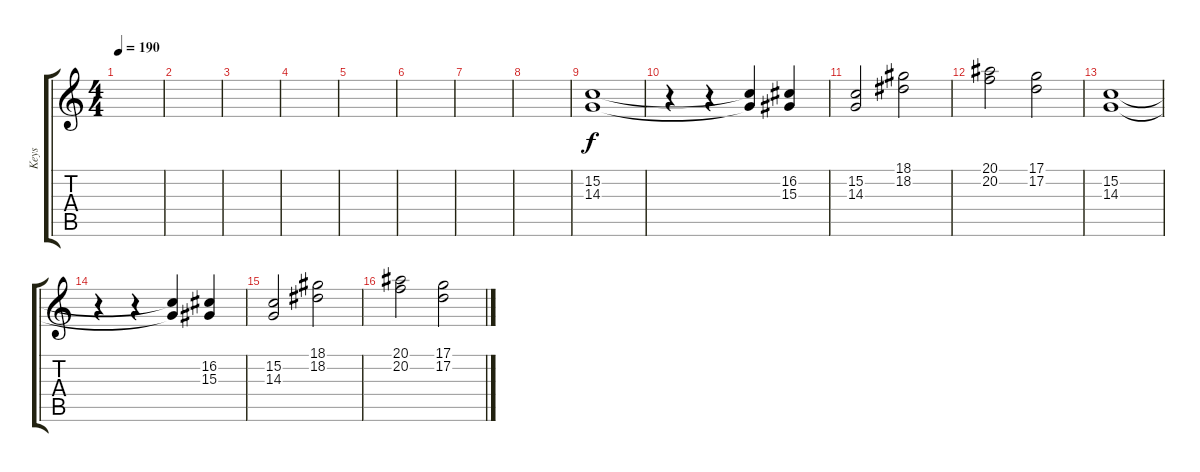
\track ("Keys" "Keys") {instrument stringensemble1}
\staff {score tabs}
\tuning (D4 A3 F3 C3 G2 C2) {hide}
\ts (4 4)
\tempo 190
\clef g2
\ks c
|
|
|
|
|
|
|
|
(15.2 14.3).1 |
r.4 r.4 (15.2{t} 14.3{t}).4 (16.2 15.3).4 |
(15.2 14.3).2 (18.1 18.2).2 |
(20.1 20.2).2 (17.1 17.2).2 |
(15.2 14.3).1 |
r.4 r.4 (15.2{t} 14.3{t}).4 (16.2 15.3).4 |
(15.2 14.3).2 (18.1 18.2).2 |
(20.1 20.2).2 (17.1 17.2).2
